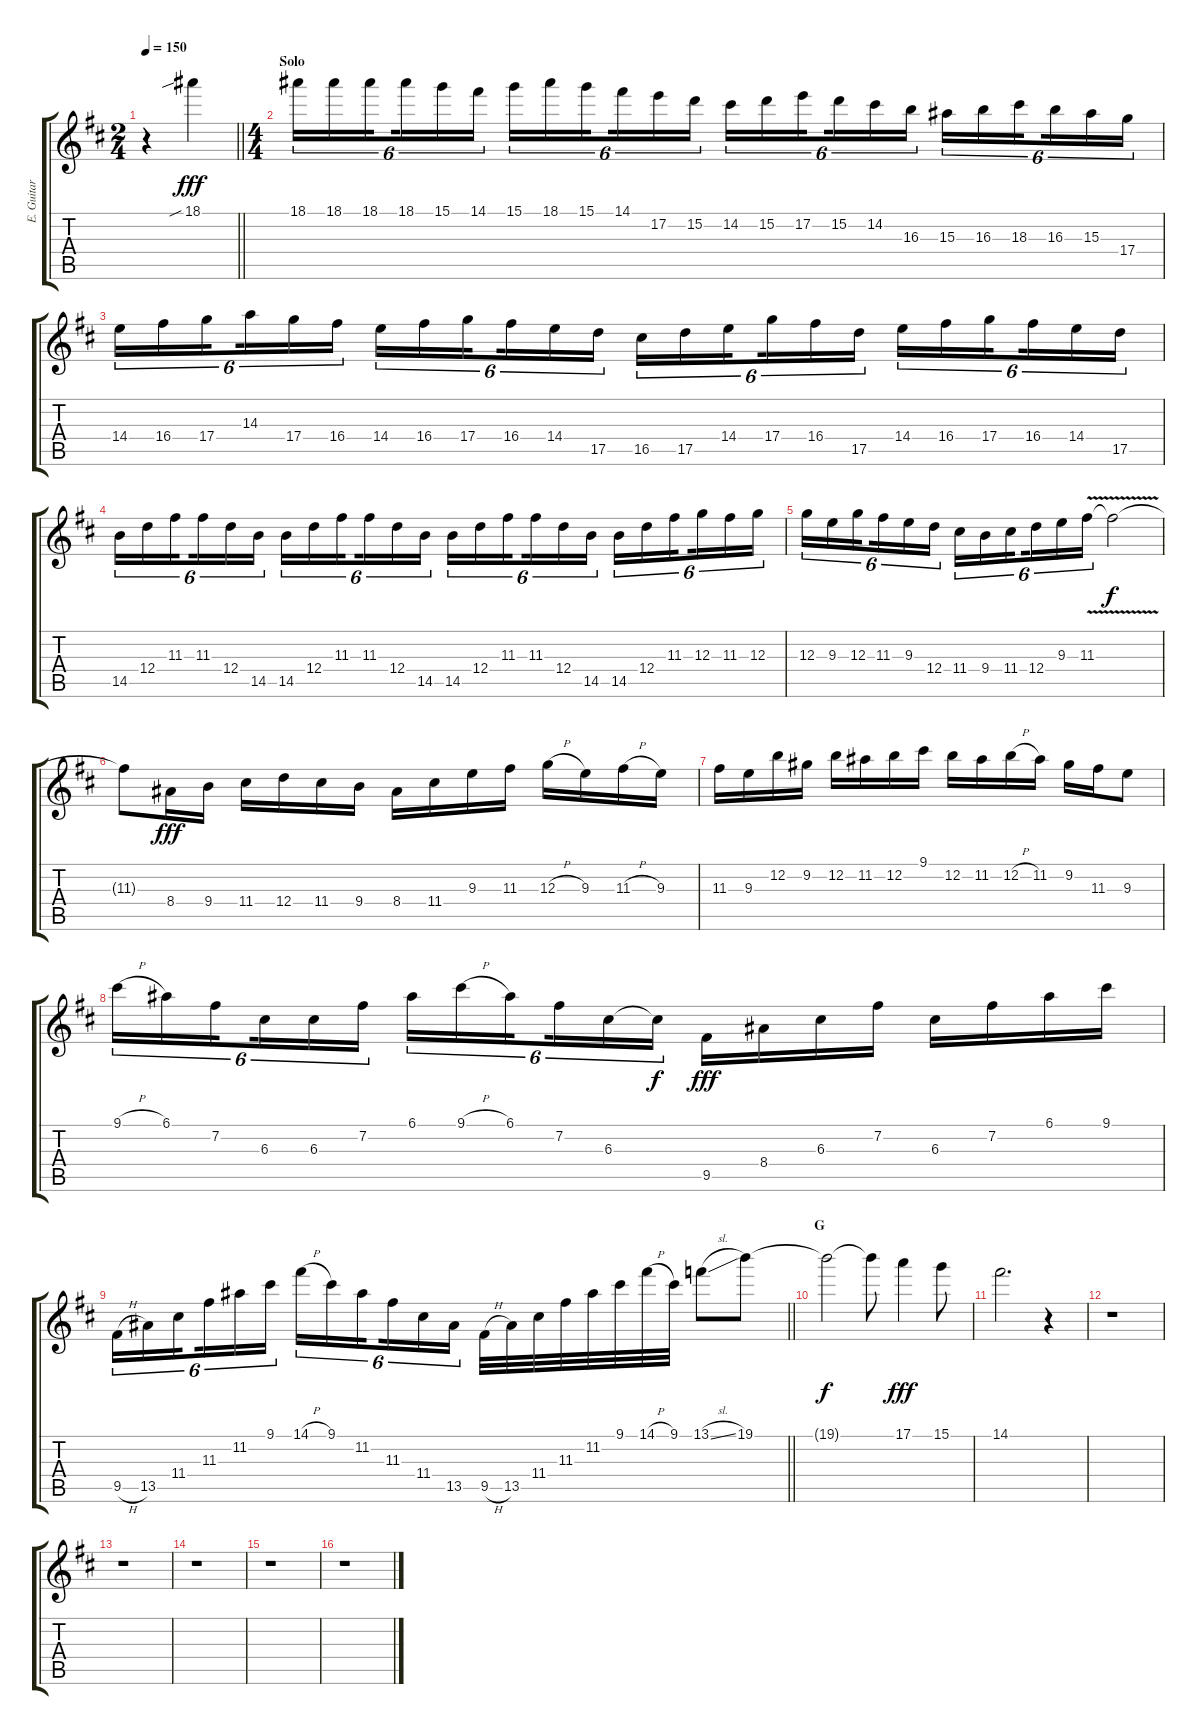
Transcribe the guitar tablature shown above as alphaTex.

\track ("E. Guitar III" "E. Guitar ") {instrument overdrivenguitar}
\staff {score tabs}
\tuning (E4 B3 G3 D3 A2 E2) {hide}
\ts (2 4)
\tempo 150
\clef g2
\barLineRight lightlight
\ks d
r.4{dy f} 18.1{sib}.4{dy fff} |
\ts (4 4)
\section ("" "Solo")
18.1.16{tu (6 4)} 18.1.16{tu (6 4)} 18.1.16{tu (6 4) beam splitsecondary} 18.1.16{tu (6 4)} 15.1.16{tu (6 4)} 14.1.16{tu (6 4)} 15.1.16{tu (6 4)} 18.1.16{tu (6 4)} 15.1.16{tu (6 4) beam splitsecondary} 14.1.16{tu (6 4)} 17.2.16{tu (6 4)} 15.2.16{tu (6 4)} 14.2.16{tu (6 4)} 15.2.16{tu (6 4)} 17.2.16{tu (6 4) beam splitsecondary} 15.2.16{tu (6 4)} 14.2.16{tu (6 4)} 16.3.16{tu (6 4)} 15.3.16{tu (6 4)} 16.3.16{tu (6 4)} 18.3.16{tu (6 4) beam splitsecondary} 16.3.16{tu (6 4)} 15.3.16{tu (6 4)} 17.4.16{tu (6 4)} |
14.4.16{tu (6 4)} 16.4.16{tu (6 4)} 17.4.16{tu (6 4) beam splitsecondary} 14.3.16{tu (6 4)} 17.4.16{tu (6 4)} 16.4.16{tu (6 4)} 14.4.16{tu (6 4)} 16.4.16{tu (6 4)} 17.4.16{tu (6 4) beam splitsecondary} 16.4.16{tu (6 4)} 14.4.16{tu (6 4)} 17.5.16{tu (6 4)} 16.5.16{tu (6 4)} 17.5.16{tu (6 4)} 14.4.16{tu (6 4) beam splitsecondary} 17.4.16{tu (6 4)} 16.4.16{tu (6 4)} 17.5.16{tu (6 4)} 14.4.16{tu (6 4)} 16.4.16{tu (6 4)} 17.4.16{tu (6 4) beam splitsecondary} 16.4.16{tu (6 4)} 14.4.16{tu (6 4)} 17.5.16{tu (6 4)} |
14.5.16{tu (6 4)} 12.4.16{tu (6 4)} 11.3.16{tu (6 4) beam splitsecondary} 11.3.16{tu (6 4)} 12.4.16{tu (6 4)} 14.5.16{tu (6 4)} 14.5.16{tu (6 4)} 12.4.16{tu (6 4)} 11.3.16{tu (6 4) beam splitsecondary} 11.3.16{tu (6 4)} 12.4.16{tu (6 4)} 14.5.16{tu (6 4)} 14.5.16{tu (6 4)} 12.4.16{tu (6 4)} 11.3.16{tu (6 4) beam splitsecondary} 11.3.16{tu (6 4)} 12.4.16{tu (6 4)} 14.5.16{tu (6 4)} 14.5.16{tu (6 4)} 12.4.16{tu (6 4)} 11.3.16{tu (6 4) beam splitsecondary} 12.3.16{tu (6 4)} 11.3.16{tu (6 4)} 12.3.16{tu (6 4)} |
12.3.16{tu (6 4)} 9.3.16{tu (6 4)} 12.3.16{tu (6 4) beam splitsecondary} 11.3.16{tu (6 4)} 9.3.16{tu (6 4)} 12.4.16{tu (6 4)} 11.4.16{tu (6 4)} 9.4.16{tu (6 4)} 11.4.16{tu (6 4) beam splitsecondary} 12.4.16{tu (6 4)} 9.3.16{tu (6 4)} 11.3{v}.16{tu (6 4)} 11.3{t}.2{dy f} |
11.3{t}.8 8.4.16{dy fff} 9.4.16 11.4.16 12.4.16 11.4.16 9.4.16 8.4.16 11.4.16 9.3.16 11.3.16 12.3{h}.16 9.3.16 11.3{h}.16 9.3.16 |
11.3.16 9.3.16 12.2.16 9.2.16 12.2.16 11.2.16 12.2.16 9.1.16 12.2.16 11.2.16 12.2{h}.16 11.2.16 9.2.16 11.3.16 9.3.8 |
9.1{h}.16{tu (6 4)} 6.1.16{tu (6 4)} 7.2.16{tu (6 4) beam splitsecondary} 6.3.16{tu (6 4)} 6.3.16{tu (6 4)} 7.2.16{tu (6 4)} 6.1.16{tu (6 4)} 9.1{h}.16{tu (6 4)} 6.1.16{tu (6 4) beam splitsecondary} 7.2.16{tu (6 4)} 6.3.16{tu (6 4)} 6.3{t}.16{tu (6 4) dy f} 9.5.16{dy fff} 8.4.16 6.3.16 7.2.16 6.3.16 7.2.16 6.1.16 9.1.16 |
\barLineRight lightlight
9.5{h}.16{tu (6 4)} 13.5.16{tu (6 4)} 11.4.16{tu (6 4) beam splitsecondary} 11.3.16{tu (6 4)} 11.2.16{tu (6 4)} 9.1.16{tu (6 4)} 14.1{h}.16{tu (6 4)} 9.1.16{tu (6 4)} 11.2.16{tu (6 4) beam splitsecondary} 11.3.16{tu (6 4)} 11.4.16{tu (6 4)} 13.5.16{tu (6 4)} 9.5{h}.32 13.5.32 11.4.32 11.3.32 11.2.32 9.1.32 14.1{h}.32 9.1.32 13.1{sl}.8 19.1.8 |
\section ("" "G")
19.1{t}.2{dy f} 19.1{t}.8 17.1.4{dy fff} 15.1.8 |
14.1.2{d} r.4 |
r.1 |
r.1 |
r.1 |
r.1 |
r.1
